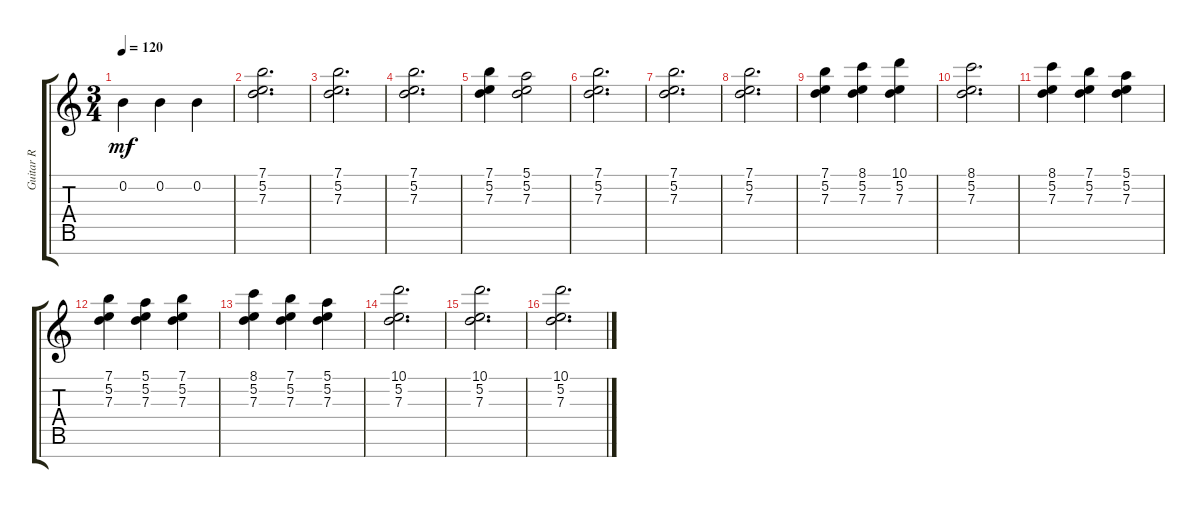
\track ("Guitar R" "Guitar R") {instrument acousticguitarsteel}
\staff {score tabs}
\tuning (E4 B3 G3 D3 A2 E2 B1) {hide}
\ts (3 4)
\tempo 120
\clef g2
\ks c
0.2.4{dy mf} 0.2.4 0.2.4 |
(7.1 5.2 7.3).2{d} |
(7.1 5.2 7.3).2{d} |
(7.1 5.2 7.3).2{d} |
(7.1 5.2 7.3).4 (5.1 5.2 7.3).2 |
(7.1 5.2 7.3).2{d} |
(7.1 5.2 7.3).2{d} |
(7.1 5.2 7.3).2{d} |
(7.1 5.2 7.3).4 (8.1 5.2 7.3).4 (10.1 5.2 7.3).4 |
(8.1 5.2 7.3).2{d} |
(8.1 5.2 7.3).4 (7.1 5.2 7.3).4 (5.1 5.2 7.3).4 |
(7.1 5.2 7.3).4 (5.1 5.2 7.3).4 (7.1 5.2 7.3).4 |
(8.1 5.2 7.3).4 (7.1 5.2 7.3).4 (5.1 5.2 7.3).4 |
(10.1 5.2 7.3).2{d} |
(10.1 5.2 7.3).2{d} |
(10.1 5.2 7.3).2{d}
